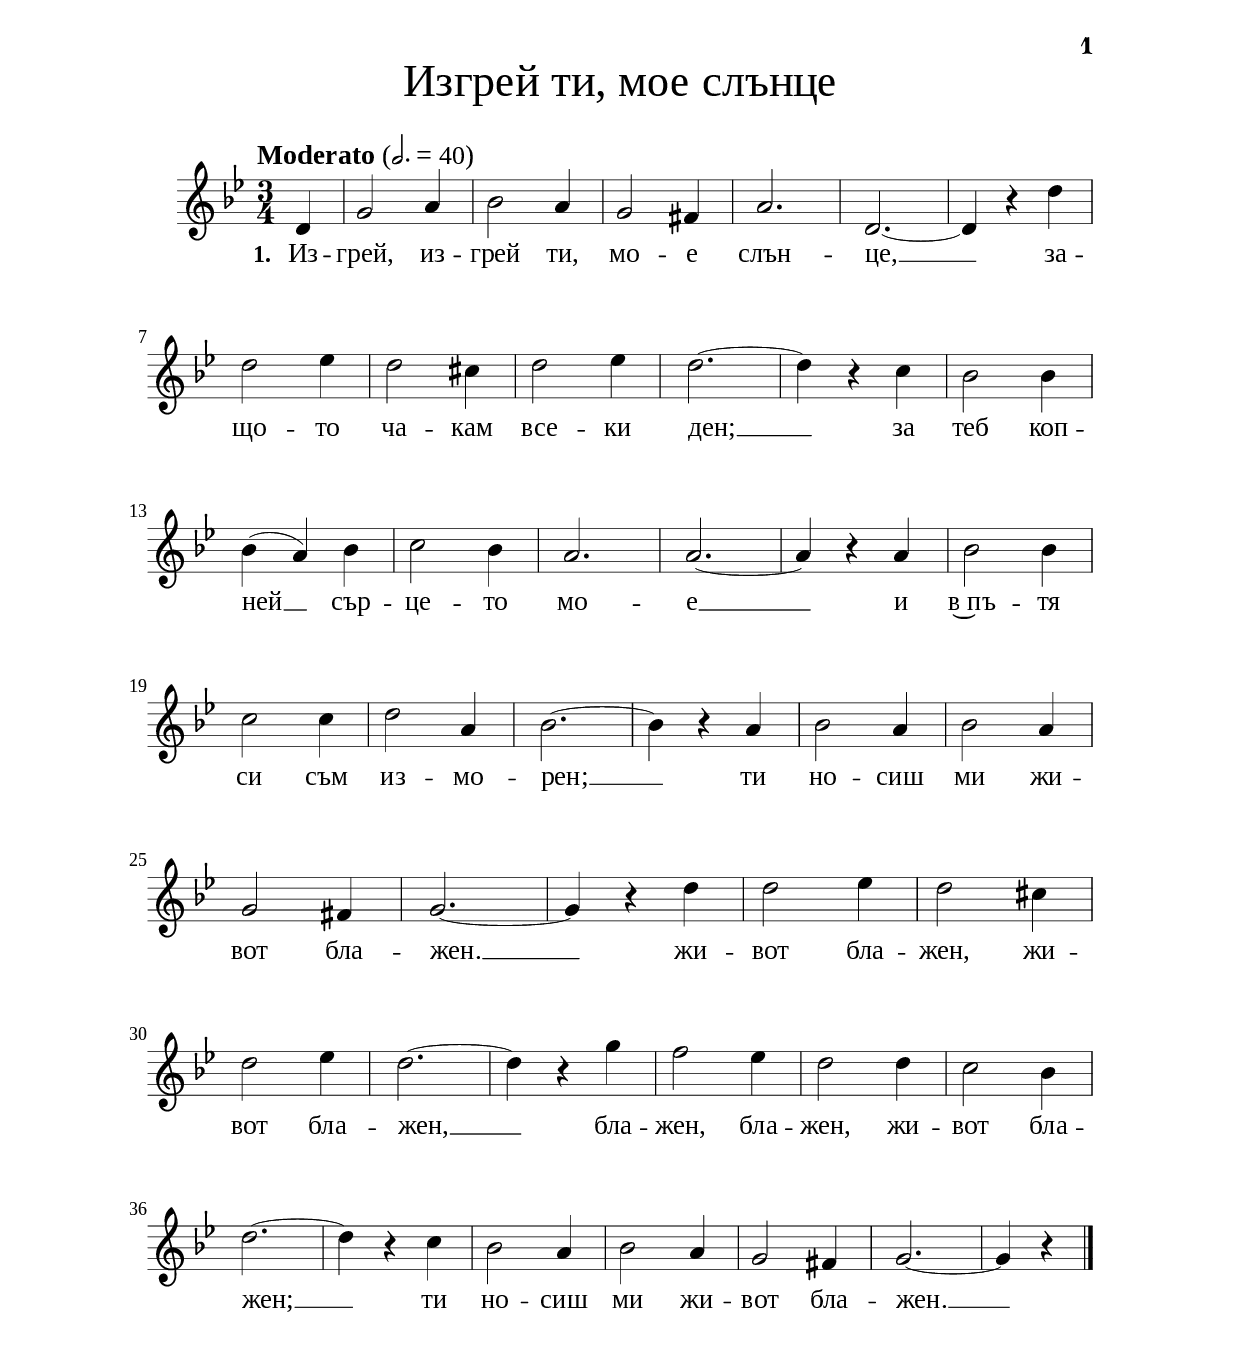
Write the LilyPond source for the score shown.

\version "2.24.4"

% include paper part and global functions
\include "include/globals.ily"

\bookpart {

  \label #'ref030
  \tocItem \markup "Изгрей ти, мое слънце"
  \include "include/bookpart-paper.ily"
  \score {
    \include "include/score-layout.ily"

    \new Voice \absolute {
      \clef treble
      \key g \minor
      \time 3/4
      \tempoFunc "Moderato" 2. "40"
      \autoBeamOff
      \partial 4

      d'4 | g'2 a'4 | bes'2 a'4 | g'2 fis'4 | a'2. | d'2. ~ | d'4 r d'' \break
      d''2 es''4 | d''2 cis''4 | d''2 es''4 | d''2. ~ | d''4 r c'' | bes'2 bes'4 \break |
      bes'4 ( a' ) bes' | c''2 bes'4 | a'2. | a'2. ~ | a'4 r a' |  bes'2 bes'4 \break |
      c''2 c''4 | d''2 a'4 |  bes'2. ~ |  bes'4 r a' |  bes'2 a'4 |  bes'2 a'4 \break |
      g'2 fis'4 | g'2. ~ | g'4 r d'' | d''2 es''4 | d''2 cis''4 \break |
      d''2 es''4 | d''2. ~ | d''4 r g'' | f''2 es''4 | d''2 d''4 | c''2 bes'4 \break |
      d''2.~ | d''4 r c'' | bes'2 a'4 | bes'2 a'4 | g'2 fis'4 | g'2.~ | g'4 r4 \bar "|."\break
    }



    \addlyrics {
      \set stanza = "1. " Из -- грей,
      из -- грей ти, мо -- е слън -- це, __  за -- що --
      то ча -- кам все -- ки ден; __ за теб коп -- ней __ сър -- це -- то мо -- е __ и в~пъ -- тя си съм из
      -- мо -- рен; __  ти но -- сиш ми жи -- вот бла --
      жен.  __ жи -- вот бла -- жен, жи -- вот бла -- жен, __
      бла -- жен, бла -- жен, жи -- вот бла -- жен; __ ти
      но -- сиш ми жи -- вот бла -- жен. __
    }

    \header {
      title = \titleFunc #'ref_desc_2 "Изгрей ти, мое слънце" "Izgrej ti, moe Slănce"
    }

    \midi{}

  } % score

  \pageBreak

  \markup \abs-fontsize #12 \override #`(baseline-skip . ,bgCoupletBaselineSkip){


    \fill-line {
      \column {
        \line {
          \bold "2."
          \column {
            "Огрей небето и земята,"
            "лазурни поднебесен шир,"
            "развесели ми днес душата"
            "с трептенията си безспир."
            "О, дай ми тоз живот и мир!"
          }
        }
        \vspace #1
        \line{ \italic"    Припев:"}
        %\vspace #0.3
        \line {
          "   "
          \column {
            "Живот и мир, живот и мир,"
            "и мир, и мир, живот и мир,"
            "о, дай ми тоз живот и мир!"
          }
        }
        \vspace #1
        \line {
          \bold "3."
          \column {
            "Единствено си ти, което"
            "изпълваш всичко със Любов"
            "и подновяваш всичко вехто;"
            "светът чрез теб ще бъде нов;"
            "ти вечно си свята Любов."
          }
        }

        \vspace #1
        \line{ \italic"    Припев:"}
        %\vspace #0.3
        \line {
          "   "
          \column {
            "Света Любов, света Любов,"
            "Любов, Любов, света Любов,"
            "ти вечно си света Любов."
          }
        }
      }
    }
  }
} % bookpart
